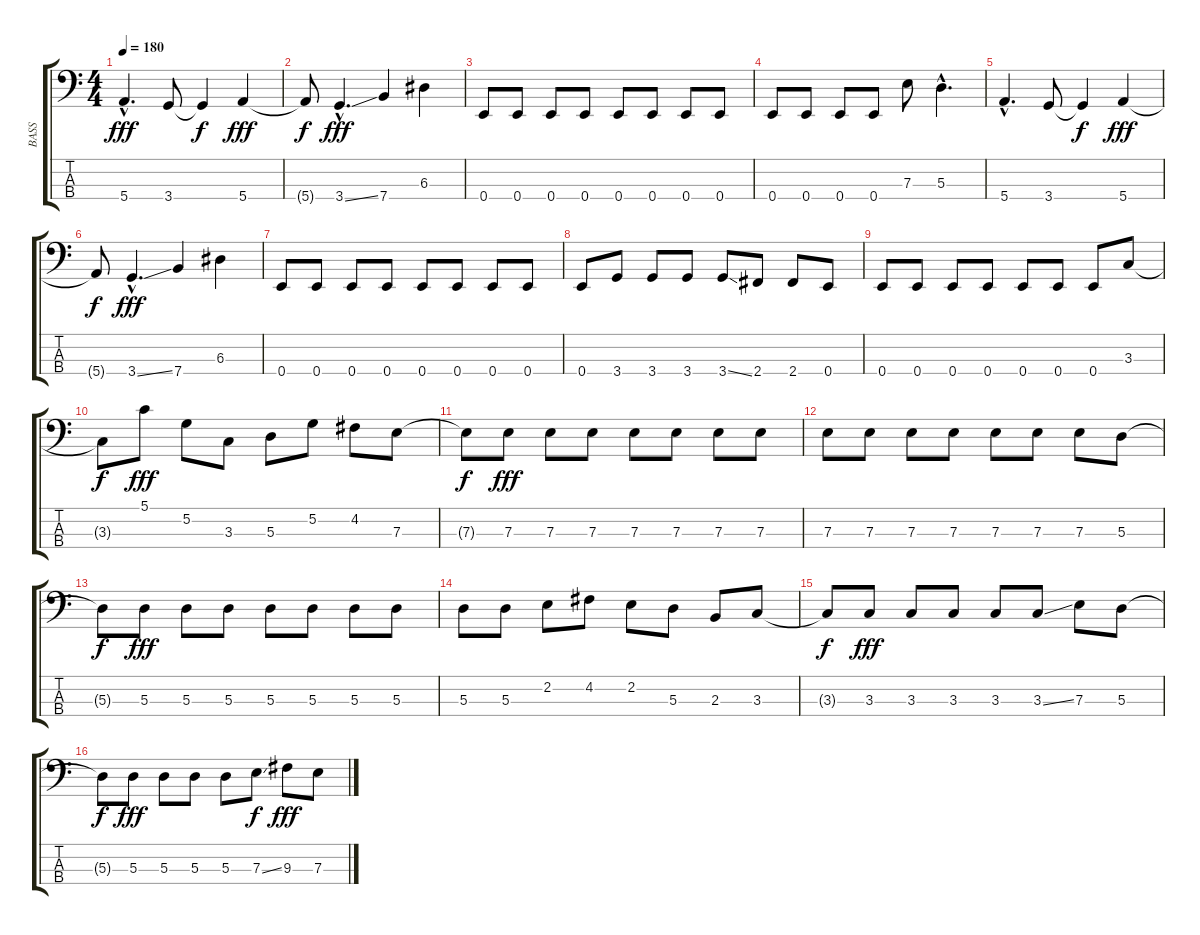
\track ("BASS" "BASS") {instrument electricbassfinger}
\staff {score tabs}
\tuning (G2 D2 A1 E1) {hide}
\ts (4 4)
\tempo 180
\clef f4
\ks c
5.4{hac}.4{d dy fff} 3.4.8 3.4{t}.4{dy f} 5.4.4{dy fff} |
5.4{t}.8{dy f} 3.4{ss hac}.4{d dy fff} 7.4.4 6.3.4 |
0.4.8 0.4.8 0.4.8 0.4.8 0.4.8 0.4.8 0.4.8 0.4.8 |
0.4.8 0.4.8 0.4.8 0.4.8 7.3.8 5.3{hac}.4{d} |
5.4{hac}.4{d} 3.4.8 3.4{t}.4{dy f} 5.4.4{dy fff} |
5.4{t}.8{dy f} 3.4{ss hac}.4{d dy fff} 7.4.4 6.3.4 |
0.4.8 0.4.8 0.4.8 0.4.8 0.4.8 0.4.8 0.4.8 0.4.8 |
0.4.8 3.4.8 3.4.8 3.4.8 3.4{ss}.8 2.4.8 2.4.8 0.4.8 |
0.4.8 0.4.8 0.4.8 0.4.8 0.4.8 0.4.8 0.4.8 3.3.8 |
3.3{t}.8{dy f} 5.1.8{dy fff} 5.2.8 3.3.8 5.3.8 5.2.8 4.2.8 7.3.8 |
7.3{t}.8{dy f} 7.3.8{dy fff} 7.3.8 7.3.8 7.3.8 7.3.8 7.3.8 7.3.8 |
7.3.8 7.3.8 7.3.8 7.3.8 7.3.8 7.3.8 7.3.8 5.3.8 |
5.3{t}.8{dy f} 5.3.8{dy fff} 5.3.8 5.3.8 5.3.8 5.3.8 5.3.8 5.3.8 |
5.3.8 5.3.8 2.2.8 4.2.8 2.2.8 5.3.8 2.3.8 3.3.8 |
3.3{t}.8{dy f} 3.3.8{dy fff} 3.3.8 3.3.8 3.3.8 3.3{ss}.8 7.3.8 5.3.8 |
5.3{t}.8{dy f} 5.3.8{dy fff} 5.3.8 5.3.8 5.3.8 7.3{ss}.8{dy f} 9.3.8{dy fff} 7.3.8
